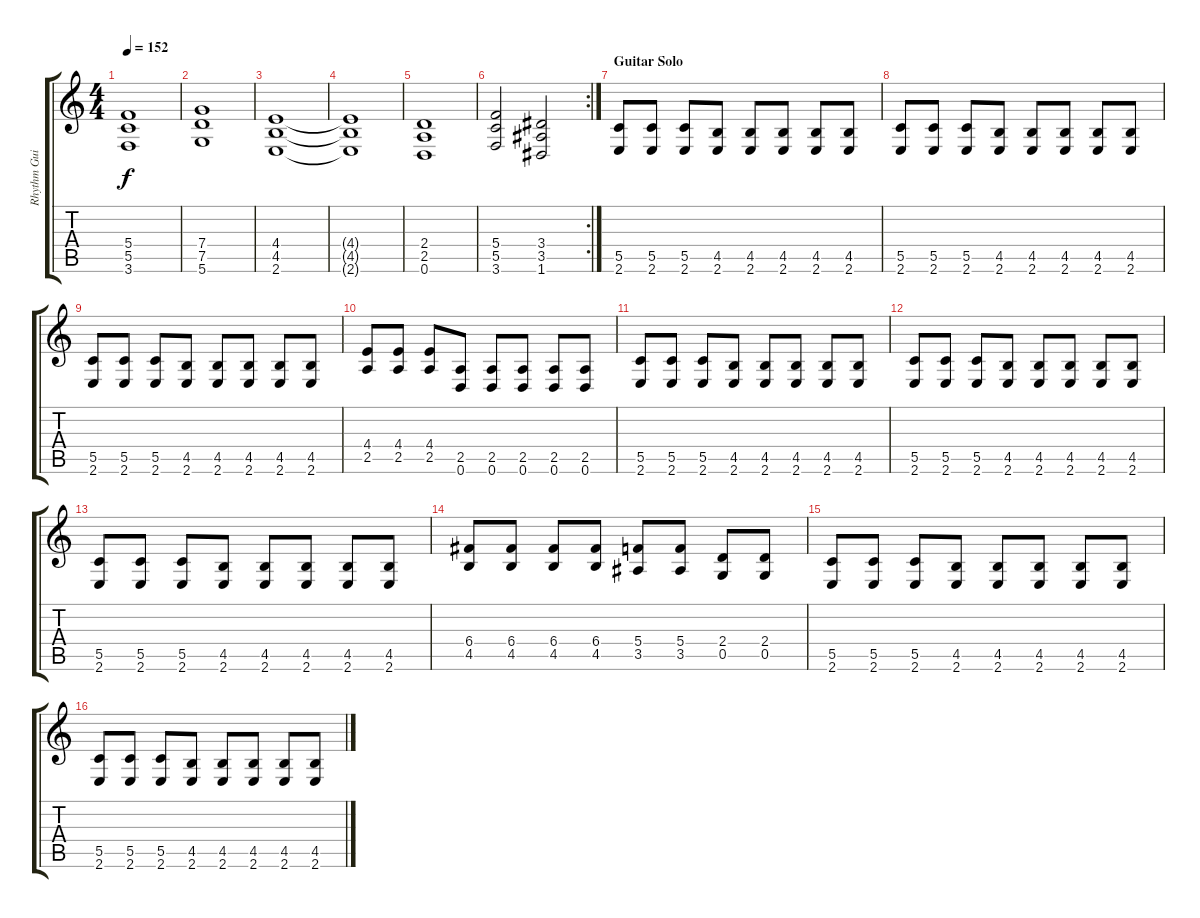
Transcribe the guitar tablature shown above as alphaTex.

\track ("Rhythm Guitar" "Rhythm Gui") {instrument distortionguitar}
\staff {score tabs}
\tuning (D4 A3 F3 C3 G2 D2) {hide}
\ts (4 4)
\tempo 152
\clef g2
\ks c
(5.4 5.5 3.6).1{dy f} |
(7.4 7.5 5.6).1 |
(4.4 4.5 2.6).1 |
(4.4{t} 4.5{t} 2.6{t}).1 |
(2.4 2.5 0.6).1 |
\rc 2
(5.4 5.5 3.6).2 (3.4 3.5 1.6).2 |
\section ("" "Guitar Solo")
(5.5 2.6).8 (5.5 2.6).8 (5.5 2.6).8 (4.5 2.6).8 (4.5 2.6).8 (4.5 2.6).8 (4.5 2.6).8 (4.5 2.6).8 |
(5.5 2.6).8 (5.5 2.6).8 (5.5 2.6).8 (4.5 2.6).8 (4.5 2.6).8 (4.5 2.6).8 (4.5 2.6).8 (4.5 2.6).8 |
(5.5 2.6).8 (5.5 2.6).8 (5.5 2.6).8 (4.5 2.6).8 (4.5 2.6).8 (4.5 2.6).8 (4.5 2.6).8 (4.5 2.6).8 |
(4.4 2.5).8 (4.4 2.5).8 (4.4 2.5).8 (2.5 0.6).8 (2.5 0.6).8 (2.5 0.6).8 (2.5 0.6).8 (2.5 0.6).8 |
(5.5 2.6).8 (5.5 2.6).8 (5.5 2.6).8 (4.5 2.6).8 (4.5 2.6).8 (4.5 2.6).8 (4.5 2.6).8 (4.5 2.6).8 |
(5.5 2.6).8 (5.5 2.6).8 (5.5 2.6).8 (4.5 2.6).8 (4.5 2.6).8 (4.5 2.6).8 (4.5 2.6).8 (4.5 2.6).8 |
(5.5 2.6).8 (5.5 2.6).8 (5.5 2.6).8 (4.5 2.6).8 (4.5 2.6).8 (4.5 2.6).8 (4.5 2.6).8 (4.5 2.6).8 |
(6.4 4.5).8 (6.4 4.5).8 (6.4 4.5).8 (6.4 4.5).8 (5.4 3.5).8 (5.4 3.5).8 (2.4 0.5).8 (2.4 0.5).8 |
(5.5 2.6).8 (5.5 2.6).8 (5.5 2.6).8 (4.5 2.6).8 (4.5 2.6).8 (4.5 2.6).8 (4.5 2.6).8 (4.5 2.6).8 |
(5.5 2.6).8 (5.5 2.6).8 (5.5 2.6).8 (4.5 2.6).8 (4.5 2.6).8 (4.5 2.6).8 (4.5 2.6).8 (4.5 2.6).8
